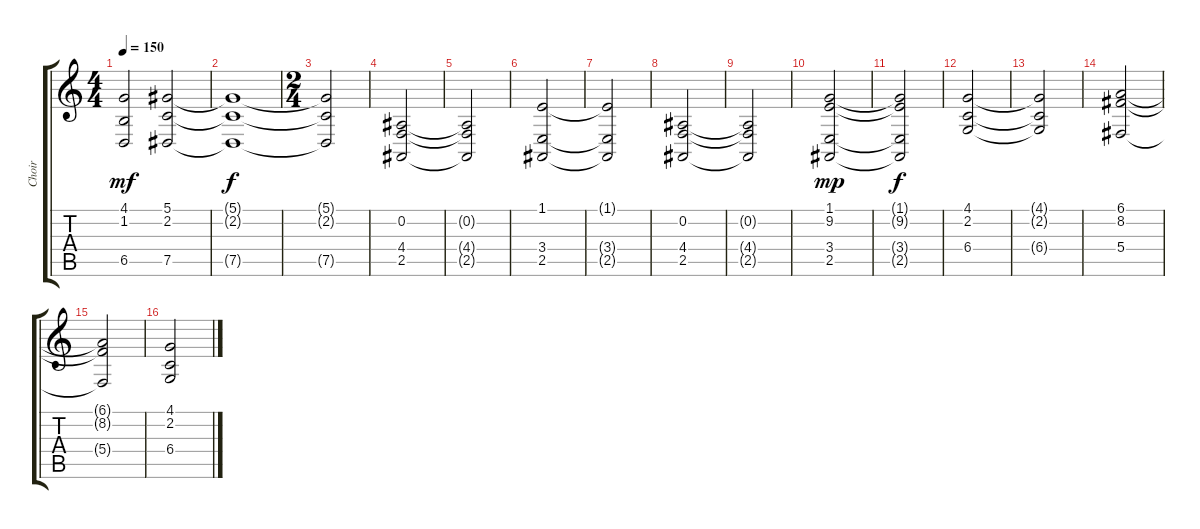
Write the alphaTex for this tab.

\track ("Choir" "Choir") {instrument choiraahs}
\staff {score tabs}
\tuning (Eb4 Bb3 Gb3 Db3 Ab2 Eb2) {hide}
\ts (4 4)
\tempo 150
\clef g2
\ks c
(4.1 1.2 6.5).2{dy mf} (5.1 2.2 7.5).2 |
(5.1{t} 2.2{t} 7.5{t}).1{dy f} |
\ts (2 4)
(5.1{t} 2.2{t} 7.5{t}).2 |
(0.2 4.4 2.5).2 |
(0.2{t} 4.4{t} 2.5{t}).2 |
(1.1 3.4 2.5).2 |
(1.1{t} 3.4{t} 2.5{t}).2 |
(0.2 4.4 2.5).2 |
(0.2{t} 4.4{t} 2.5{t}).2 |
(1.1 9.2 3.4 2.5).2{dy mp} |
(1.1{t} 9.2{t} 3.4{t} 2.5{t}).2{dy f} |
(4.1 2.2 6.4).2 |
(4.1{t} 2.2{t} 6.4{t}).2 |
(6.1 8.2 5.4).2 |
(6.1{t} 8.2{t} 5.4{t}).2 |
(4.1 2.2 6.4).2
